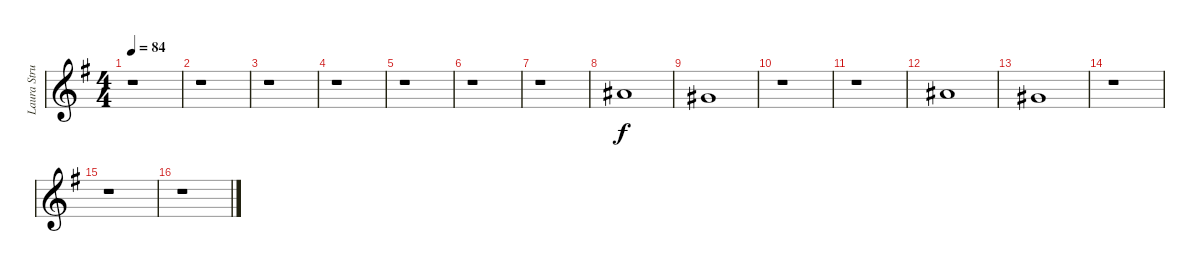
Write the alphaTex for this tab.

\track ("Laura Struzick Vocals" "Laura Stru") {instrument piccolo}
\staff {score}
\tuning (Eb4 Bb3 Gb3 Db3 Ab2 Eb2) {hide}
\ts (4 4)
\tempo 84
\clef g2
\ks g
r.1{dy f} |
r.1 |
r.1 |
r.1 |
r.1 |
r.1 |
r.1 |
12.2.1{volume 6} |
10.2.1 |
r.1 |
r.1 |
12.2.1{volume 9} |
10.2.1 |
r.1 |
r.1 |
r.1
